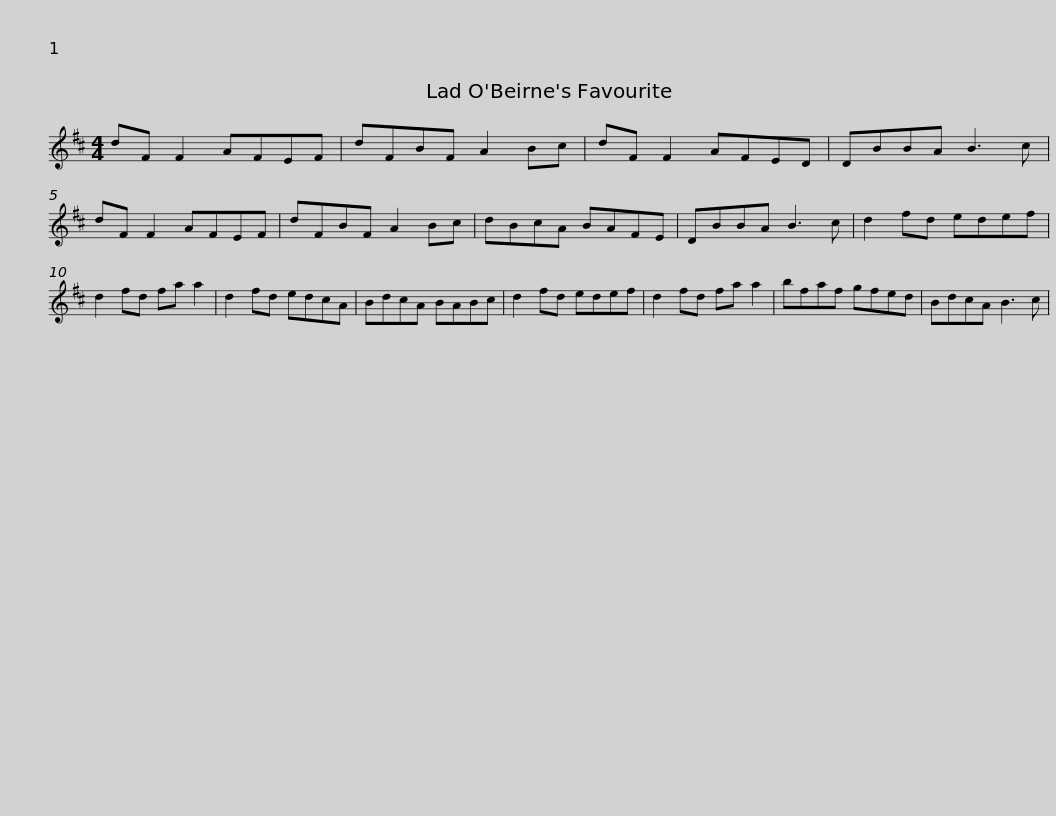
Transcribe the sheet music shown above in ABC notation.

X:1
L:1/8
M:4/4
I:linebreak $
K:D
V:1 treble
V:1
 dF F2 AFEF | dFBF A2 Bc | dF F2 AFED | DBBA B3 c | dF F2 AFEF | %5
 dFBF A2 Bc |$ dBcA BAFE | DBBA B3 c | d2 fd edef | d2 fd fa a2 | %10
 d2 fd edcA | BdcA BABc |$ d2 fd edef | d2 fd fa a2 | bfaf gfed | %15
 BdcA B3 c | %16
